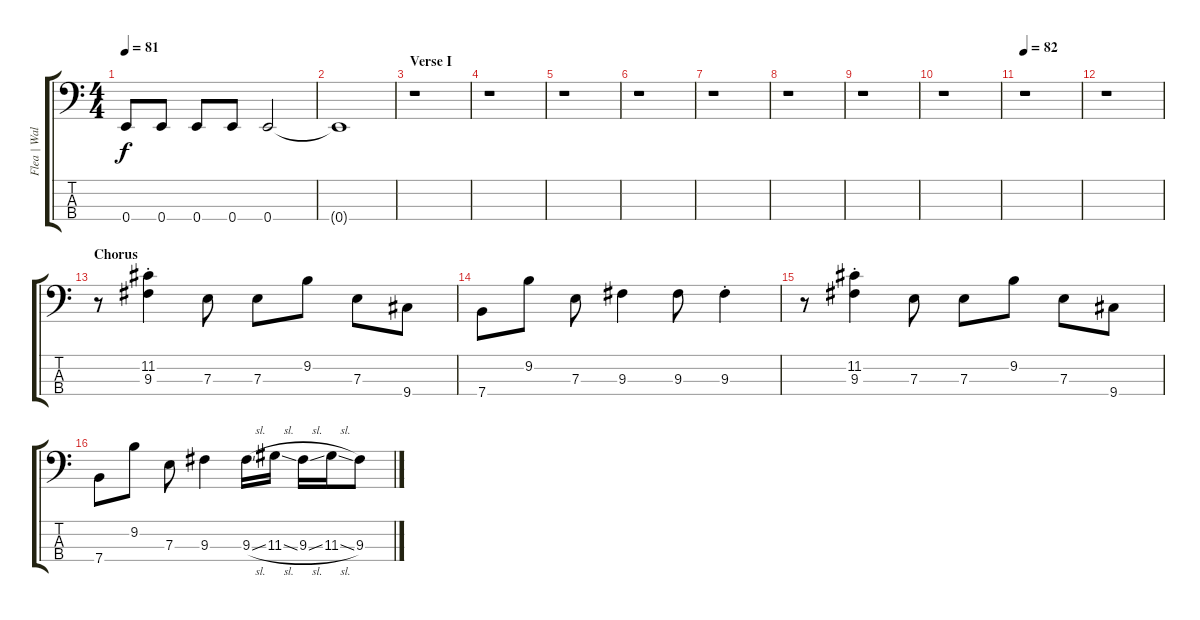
\track ("Flea | Wal Mk ll | Bass" "Flea | Wal") {instrument electricbassfinger}
\staff {score tabs}
\tuning (G2 D2 A1 E1) {hide}
\ts (4 4)
\tempo 81
\clef f4
\ks c
0.4.8{dy f} 0.4.8 0.4.8 0.4.8 0.4.2 |
0.4{t}.1 |
\section ("" "Verse I")
r.1 |
r.1 |
r.1 |
r.1 |
r.1 |
r.1 |
r.1 |
r.1 |
\tempo 82
r.1 |
r.1 |
\section ("" "Chorus")
r.8 (11.2{st} 9.3).4 7.3.8 7.3.8 9.2.8 7.3.8 9.4.8 |
7.4.8 9.2.8 7.3.8 9.3.4 9.3.8 9.3{st}.4 |
r.8 (11.2{st} 9.3).4 7.3.8 7.3.8 9.2.8 7.3.8 9.4.8 |
7.4.8 9.2.8 7.3.8 9.3.4 9.3{sl}.16 11.3{sl}.16 9.3{sl}.16 11.3{sl}.16 9.3.8
